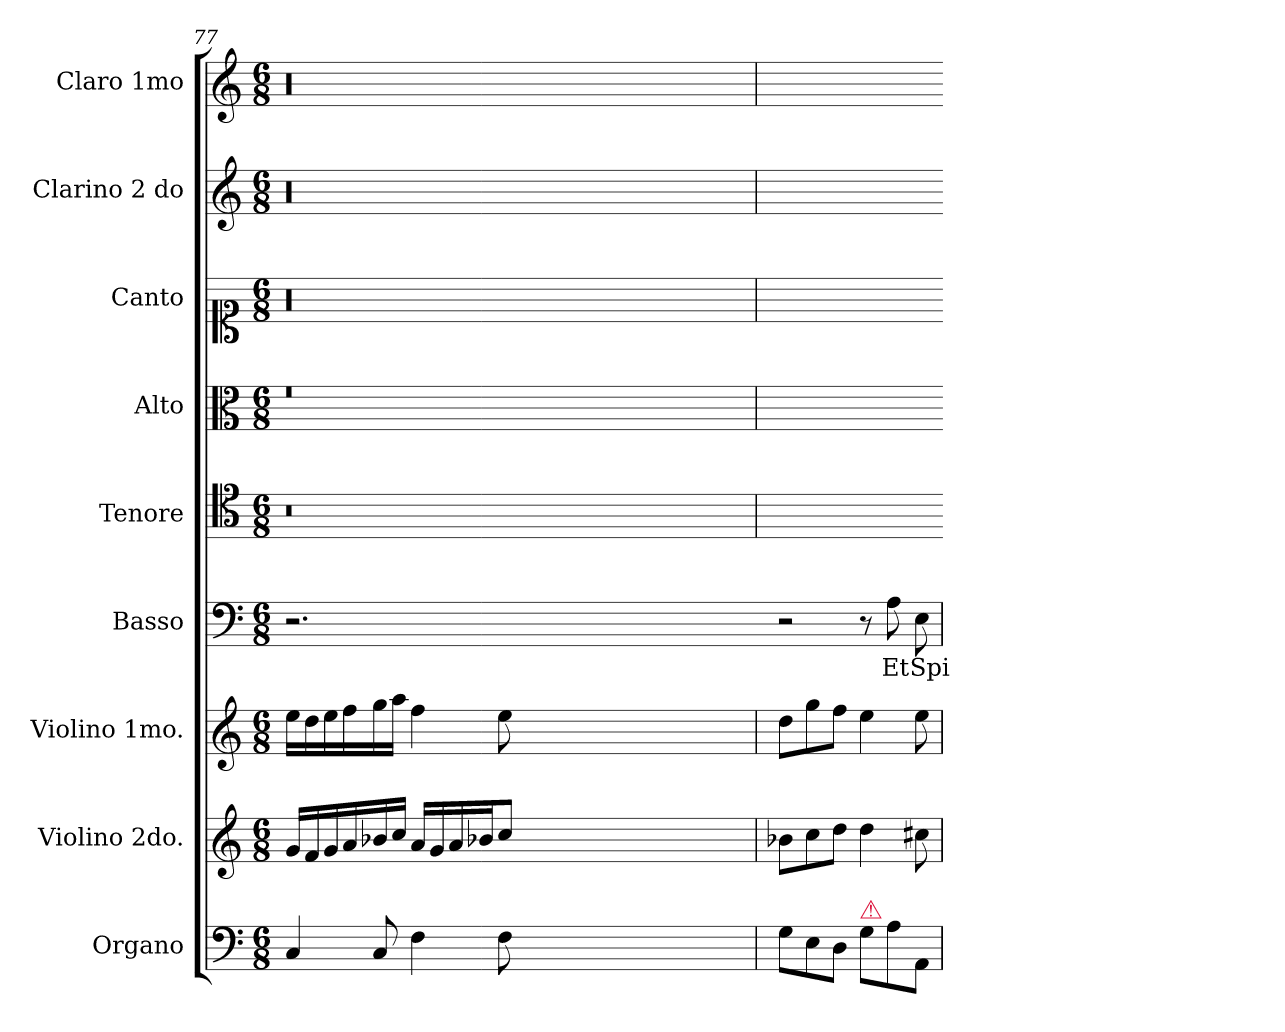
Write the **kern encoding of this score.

**kern	**kern	**kern	**kern	**text	**kern	**kern	**kern	**kern	**kern
*part9	*part8	*part7	*part6	*part6	*part5	*part4	*part3	*part2	*part1
*staff9	*staff8	*staff7	*staff6	*staff6	*staff5	*staff4	*staff3	*staff2	*staff1
*I"Organo	*I"Violino 2do.	*I"Violino 1mo.	*I"Basso	*	*I"Tenore	*I"Alto	*I"Canto	*I"Clarino 2 do	*I"Claro 1mo
*I'org	*I'vl 2	*I'vl 1	*I'B	*	*I'T	*I'A	*	*I'clno 2	*
*clefF4	*clefG2	*clefG2	*clefF4	*	*clefC4	*clefC3	*clefC1	*clefG2	*clefG2
*k[]	*k[]	*k[]	*k[]	*	*k[]	*k[]	*k[]	*k[]	*k[]
*M6/8	*M6/8	*M6/8	*M6/8	*	*M6/8	*M6/8	*M6/8	*M6/8	*M6/8
=77	=77	=77	=77	=77	=77	=77	=77	=77	=77
!	!	!	!	!	!LO:N:vis=0	!LO:N:vis=0	!LO:N:vis=00	!LO:N:vis=00	!LO:N:vis=00
4C/	16g/LL	16ee\LL	2.r	.	1.r	1.re	0.r	0.r	0.r
.	16f/	16dd\	.	.	.	.	.	.	.
.	16g/	16ee\	.	.	.	.	.	.	.
.	16a/	16ff\	.	.	.	.	.	.	.
8C/	16b-X/	16gg\	.	.	.	.	.	.	.
.	16cc/JJ	16aa\JJ	.	.	.	.	.	.	.
4F\	16a/LL	4ff\	.	.	.	.	.	.	.
.	16g/	.	.	.	.	.	.	.	.
.	16a/	.	.	.	.	.	.	.	.
.	16b-X/J	.	.	.	.	.	.	.	.
8F\	8cc/J	8ee\	.	.	.	.	.	.	.
0ryy	0ryy	0ryy	0ryy	.	.	.	.	.	.
.	.	.	.	.	1.ryy	1.ryy	.	.	.
4ryy	4ryy	4ryy	4ryy	.	.	.	.	.	.
=78	=78	=78	=78-	=78	=78	=78	=78	=78	=78
!	!	!	!LO:N:vis=2	!	!	!	!	!	!
8G\L	8b-X\L	8dd\L	4.r	.	2.ryy	2.ryy	2.ryy	2.ryy	2.ryy
8E\	8cc\	8gg\	.	.	.	.	.	.	.
8D\J	8dd\J	8ff\J	.	.	.	.	.	.	.
!LO:TX:a:color=crimson:t=⚠	!	!	!	!	!	!	!	!	!
8G\L	4dd\	4ee\	8r	.	.	.	.	.	.
8A\	.	.	8A\	Et	.	.	.	.	.
8AA/J	8cc#X\	8ee\	8E\	Spi-	.	.	.	.	.
=	=	=	=	=	=-	=-	=	=	=
*-	*-	*-	*-	*-	*-	*-	*-	*-	*-
